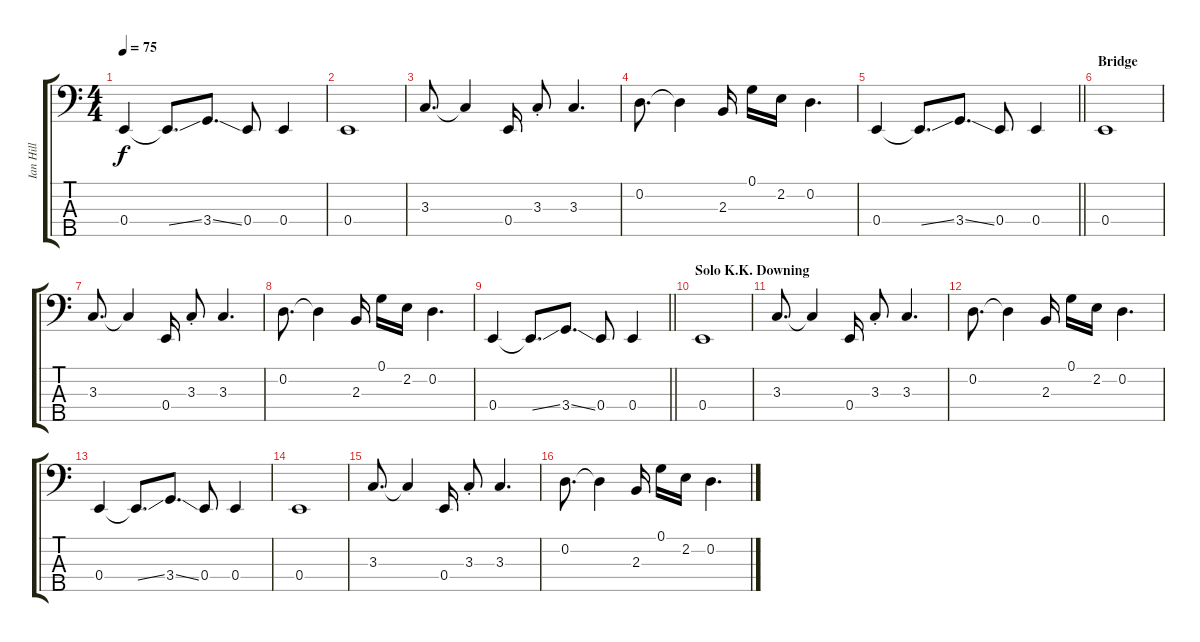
\track ("Ian Hill" "Ian Hill") {instrument electricbasspick}
\staff {score tabs}
\tuning (G2 D2 A1 E1 B0) {hide}
\ts (4 4)
\tempo 75
\clef f4
\ks c
0.4.4{dy f} 0.4{ss t}.8{d} 3.4{ss}.8{d} 0.4.8 0.4.4 |
0.4.1 |
3.3.8{d} 3.3{t}.4 0.4.16 3.3{st}.8 3.3.4{d} |
0.2.8{d} 0.2{t}.4 2.3.16 0.1.16 2.2.16 0.2.4{d} |
\barLineRight lightlight
0.4.4 0.4{ss t}.8{d} 3.4{ss}.8{d} 0.4.8 0.4.4 |
\section ("" "Bridge")
0.4.1{volume 16} |
3.3.8{d} 3.3{t}.4 0.4.16 3.3{st}.8 3.3.4{d} |
0.2.8{d} 0.2{t}.4 2.3.16 0.1.16 2.2.16 0.2.4{d} |
\barLineRight lightlight
0.4.4 0.4{ss t}.8{d} 3.4{ss}.8{d} 0.4.8 0.4.4 |
\section ("" "Solo K.K. Downing")
0.4.1{volume 16} |
3.3.8{d} 3.3{t}.4 0.4.16 3.3{st}.8 3.3.4{d} |
0.2.8{d} 0.2{t}.4 2.3.16 0.1.16 2.2.16 0.2.4{d} |
0.4.4 0.4{ss t}.8{d} 3.4{ss}.8{d} 0.4.8 0.4.4 |
0.4.1{volume 16} |
3.3.8{d} 3.3{t}.4 0.4.16 3.3{st}.8 3.3.4{d} |
0.2.8{d} 0.2{t}.4 2.3.16 0.1.16 2.2.16 0.2.4{d}
